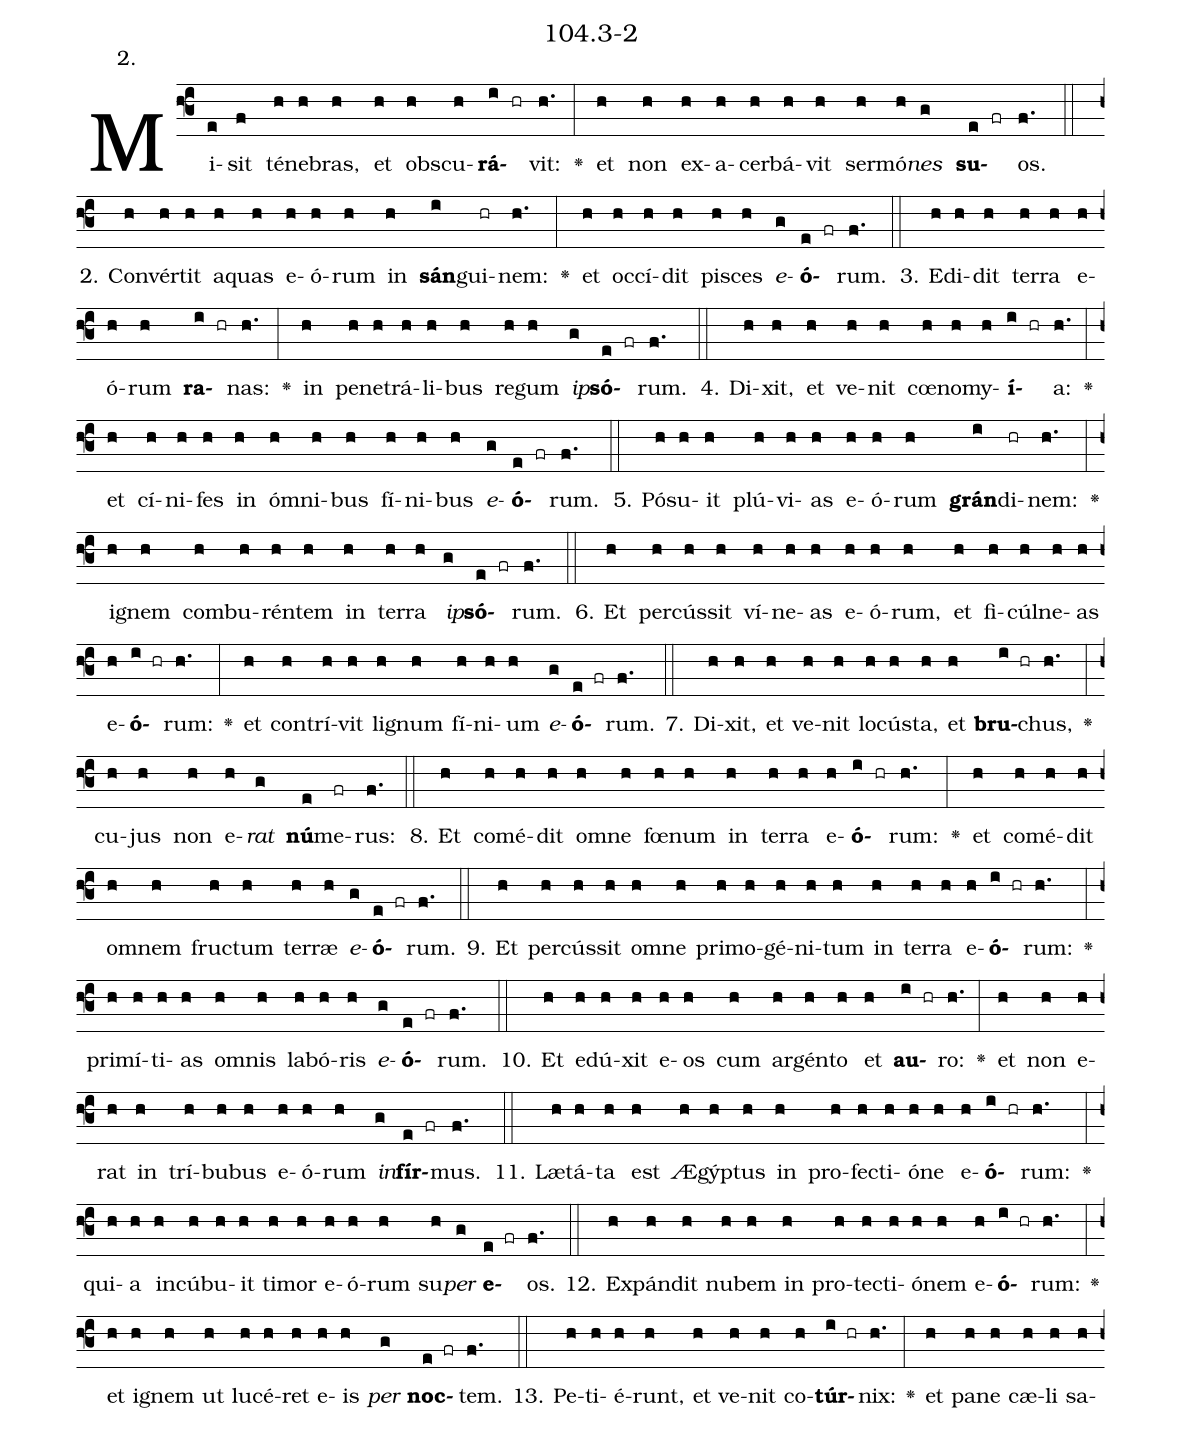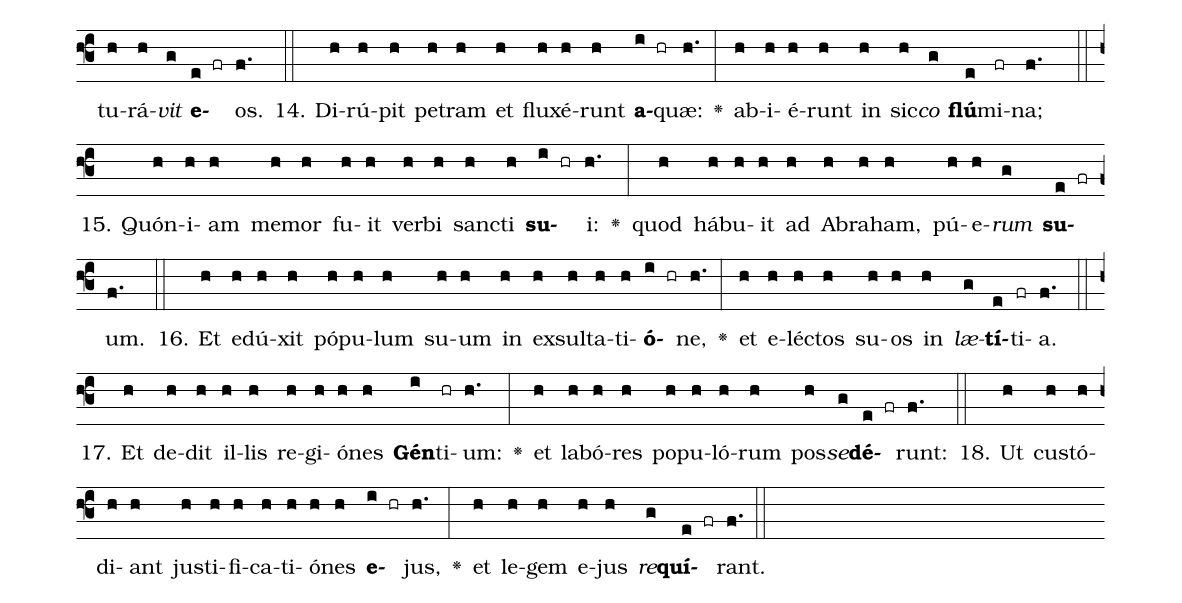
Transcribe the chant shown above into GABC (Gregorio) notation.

name: 104.3-2;
annotation: 2.;
%%
(f3)Mi(e)sit(f) té(h)ne(h)bras,(h) et(h) obs(h)cu(h)<b>rá</b>(i hr)vit:(h.) <v>\greheightstar</v>(:) et(h) non(h) ex(h)a(h)cer(h)bá(h)vit(h) ser(h)mó(h)<i>nes</i>(g) <b>su</b>(e fr)os.(f.) (::)
2. Con(h)vér(h)tit(h) a(h)quas(h) e(h)ó(h)rum(h) in(h) <b>sán</b>(i)gui(hr)nem:(h.) <v>\greheightstar</v>(:) et(h) oc(h)cí(h)dit(h) pi(h)sces(h) <i>e</i>(g)<b>ó</b>(e fr)rum.(f.) (::)
3. E(h)di(h)dit(h) ter(h)ra(h) e(h)ó(h)rum(h) <b>ra</b>(i hr)nas:(h.) <v>\greheightstar</v>(:) in(h) pe(h)ne(h)trá(h)li(h)bus(h) re(h)gum(h) <i>ip</i>(g)<b>só</b>(e fr)rum.(f.) (::)
4. Di(h)xit,(h) et(h) ve(h)nit(h) cœ(h)no(h)my(h)<b>í</b>(i hr)a:(h.) <v>\greheightstar</v>(:) et(h) cí(h)ni(h)fes(h) in(h) óm(h)ni(h)bus(h) fí(h)ni(h)bus(h) <i>e</i>(g)<b>ó</b>(e fr)rum.(f.) (::)
5. Pó(h)su(h)it(h) plú(h)vi(h)as(h) e(h)ó(h)rum(h) <b>grán</b>(i)di(hr)nem:(h.) <v>\greheightstar</v>(:) i(h)gnem(h) com(h)bu(h)rén(h)tem(h) in(h) ter(h)ra(h) <i>ip</i>(g)<b>só</b>(e fr)rum.(f.) (::)
6. Et(h) per(h)cús(h)sit(h) ví(h)ne(h)as(h) e(h)ó(h)rum,(h) et(h) fi(h)cúl(h)ne(h)as(h) e(h)<b>ó</b>(i hr)rum:(h.) <v>\greheightstar</v>(:) et(h) con(h)trí(h)vit(h) li(h)gnum(h) fí(h)ni(h)um(h) <i>e</i>(g)<b>ó</b>(e fr)rum.(f.) (::)
7. Di(h)xit,(h) et(h) ve(h)nit(h) lo(h)cús(h)ta,(h) et(h) <b>bru</b>(i hr)chus,(h.) <v>\greheightstar</v>(:) cu(h)jus(h) non(h) e(h)<i>rat</i>(g) <b>nú</b>(e)me(fr)rus:(f.) (::)
8. Et(h) com(h)é(h)dit(h) om(h)ne(h) fœ(h)num(h) in(h) ter(h)ra(h) e(h)<b>ó</b>(i hr)rum:(h.) <v>\greheightstar</v>(:) et(h) com(h)é(h)dit(h) om(h)nem(h) fruc(h)tum(h) ter(h)ræ(h) <i>e</i>(g)<b>ó</b>(e fr)rum.(f.) (::)
9. Et(h) per(h)cús(h)sit(h) om(h)ne(h) pri(h)mo(h)gé(h)ni(h)tum(h) in(h) ter(h)ra(h) e(h)<b>ó</b>(i hr)rum:(h.) <v>\greheightstar</v>(:) pri(h)mí(h)ti(h)as(h) om(h)nis(h) la(h)bó(h)ris(h) <i>e</i>(g)<b>ó</b>(e fr)rum.(f.) (::)
10. Et(h) e(h)dú(h)xit(h) e(h)os(h) cum(h) ar(h)gén(h)to(h) et(h) <b>au</b>(i hr)ro:(h.) <v>\greheightstar</v>(:) et(h) non(h) e(h)rat(h) in(h) trí(h)bu(h)bus(h) e(h)ó(h)rum(h) <i>in</i>(g)<b>fír</b>(e fr)mus.(f.) (::)
11. Læ(h)tá(h)ta(h) est(h) Æ(h)gýp(h)tus(h) in(h) pro(h)fec(h)ti(h)ó(h)ne(h) e(h)<b>ó</b>(i hr)rum:(h.) <v>\greheightstar</v>(:) qui(h)a(h) in(h)cú(h)bu(h)it(h) ti(h)mor(h) e(h)ó(h)rum(h) su(h)<i>per</i>(g) <b>e</b>(e fr)os.(f.) (::)
12. Ex(h)pán(h)dit(h) nu(h)bem(h) in(h) pro(h)tec(h)ti(h)ó(h)nem(h) e(h)<b>ó</b>(i hr)rum:(h.) <v>\greheightstar</v>(:) et(h) i(h)gnem(h) ut(h) lu(h)cé(h)ret(h) e(h)is(h) <i>per</i>(g) <b>noc</b>(e fr)tem.(f.) (::)
13. Pe(h)ti(h)é(h)runt,(h) et(h) ve(h)nit(h) co(h)<b>túr</b>(i hr)nix:(h.) <v>\greheightstar</v>(:) et(h) pa(h)ne(h) cæ(h)li(h) sa(h)tu(h)rá(h)<i>vit</i>(g) <b>e</b>(e fr)os.(f.) (::)
14. Di(h)rú(h)pit(h) pe(h)tram(h) et(h) flu(h)xé(h)runt(h) <b>a</b>(i hr)quæ:(h.) <v>\greheightstar</v>(:) ab(h)i(h)é(h)runt(h) in(h) sic(h)<i>co</i>(g) <b>flú</b>(e)mi(fr)na;(f.) (::)
15. Quón(h)i(h)am(h) me(h)mor(h) fu(h)it(h) ver(h)bi(h) sanc(h)ti(h) <b>su</b>(i hr)i:(h.) <v>\greheightstar</v>(:) quod(h) há(h)bu(h)it(h) ad(h) A(h)bra(h)ham,(h) pú(h)e(h)<i>rum</i>(g) <b>su</b>(e fr)um.(f.) (::)
16. Et(h) e(h)dú(h)xit(h) pó(h)pu(h)lum(h) su(h)um(h) in(h) ex(h)sul(h)ta(h)ti(h)<b>ó</b>(i hr)ne,(h.) <v>\greheightstar</v>(:) et(h) e(h)léc(h)tos(h) su(h)os(h) in(h) <i>læ</i>(g)<b>tí</b>(e)ti(fr)a.(f.) (::)
17. Et(h) de(h)dit(h) il(h)lis(h) re(h)gi(h)ó(h)nes(h) <b>Gén</b>(i)ti(hr)um:(h.) <v>\greheightstar</v>(:) et(h) la(h)bó(h)res(h) po(h)pu(h)ló(h)rum(h) pos(h)<i>se</i>(g)<b>dé</b>(e fr)runt:(f.) (::)
18. Ut(h) cus(h)tó(h)di(h)ant(h) jus(h)ti(h)fi(h)ca(h)ti(h)ó(h)nes(h) <b>e</b>(i hr)jus,(h.) <v>\greheightstar</v>(:) et(h) le(h)gem(h) e(h)jus(h) <i>re</i>(g)<b>quí</b>(e fr)rant.(f.) (::)
